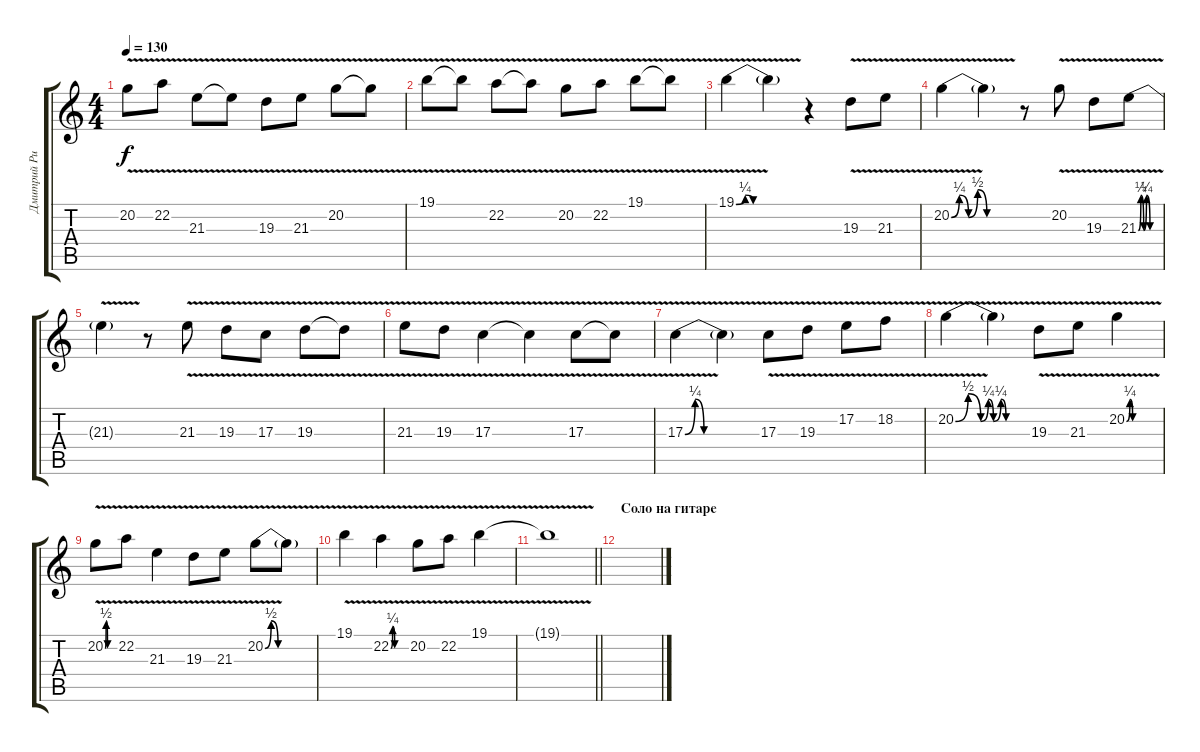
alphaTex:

\track ("Дмитрий Ришко" "Дмитрий Ри") {instrument violin}
\staff {score tabs}
\tuning (E4 B3 G3 D3 A2 E2) {hide}
\ts (4 4)
\tempo 130
\clef g2
\ks c
20.2{v}.8{dy f} 22.2{v}.8 21.3{v}.8 21.3{t}.8 19.3{v}.8 21.3{v}.8 20.2{v}.8 20.2{t}.8 |
19.1{v}.8 19.1{t}.8 22.2{v}.8 22.2{t}.8 20.2{v}.8 22.2{v}.8 19.1{v}.8 19.1{t}.8 |
19.1{be (custom 0 0 8 1 15 0 60 0) v}.4 19.1{t}.4 r.4 19.3{v}.8 21.3{v}.8 |
20.2{be (custom 0 0 7 1 15 0 23 2 31 0 46 0 60 0) v}.4 20.2{t}.4 r.8 20.2{v}.8 19.3{v}.8 21.3{be (custom 0 0 7 1 15 0 23 1 33 0 60 0) v}.8 |
21.3{t}.4 r.8 21.3{v}.8 19.3{v}.8 17.3{v}.8 19.3{v}.8 19.3{t}.8 |
21.3{v}.8 19.3{v}.8 17.3{v}.4 17.3{t}.4 17.3{v}.8 17.3{t}.8 |
17.3{be (custom 0 0 8 1 15 0 60 0) v}.4 17.3{t}.4 17.3{v}.8 19.3{v}.8 17.2{v}.8 18.2{v}.8 |
20.2{be (custom 0 0 10 2 20 0 26 1 30 0 36 1 40 0 60 0) v}.4 20.2{t}.4 19.3{v}.8 21.3{v}.8 20.2{be (custom 0 0 6 1 11 0 60 0) v}.4 |
20.2{be (custom 0 0 6 2 15 0 60 0) v}.8 22.2{v}.8 21.3{v}.4 19.3{v}.8 21.3{v}.8 20.2{be (custom 0 0 7 2 15 0 60 0) v}.8 20.2{t}.8 |
19.1{v}.4 22.2{be (custom 0 0 7 1 15 0 60 0) v}.4 20.2{v}.8 22.2{v}.8 19.1{v}.4 |
\barLineRight lightlight
19.1{t}.1 |
\section ("" "Соло на гитаре")
